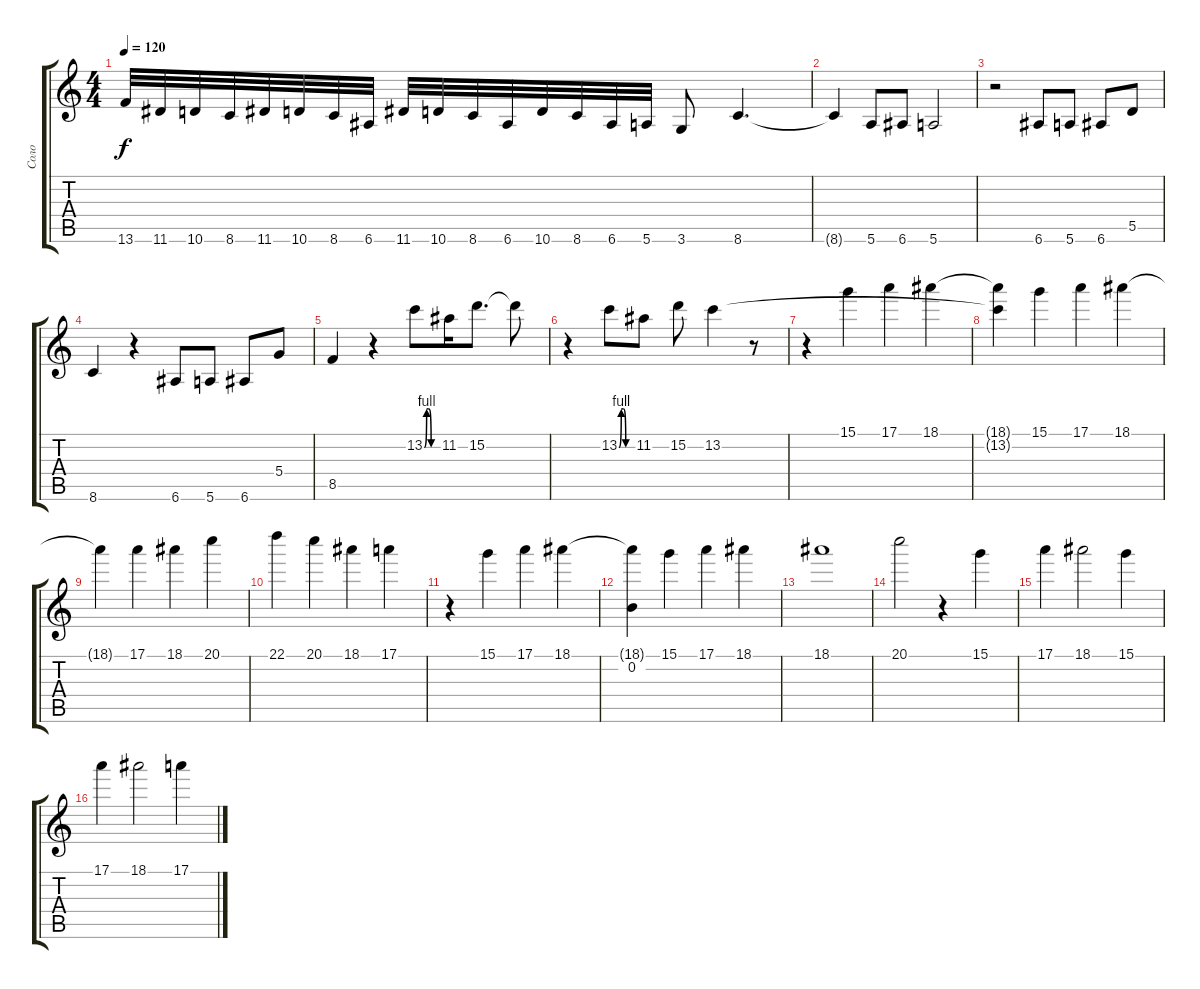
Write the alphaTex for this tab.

\track ("Соло" "Соло") {instrument overdrivenguitar}
\staff {score tabs}
\tuning (E4 B3 G3 D3 A2 E2) {hide}
\ts (4 4)
\tempo 120
\clef g2
\ks c
13.6.32{dy f} 11.6.32 10.6.32 8.6.32 11.6.32 10.6.32 8.6.32 6.6.32 11.6.32 10.6.32 8.6.32 6.6.32 10.6.32 8.6.32 6.6.32 5.6.32 3.6.8 8.6.4{d} |
8.6{t}.4 5.6.8 6.6.8 5.6.2 |
r.2 6.6.8 5.6.8 6.6.8 5.5.8 |
8.6.4 r.4 6.6.8 5.6.8 6.6.8 5.4.8 |
8.5.4 r.4 13.2{be (custom 0 0 10 4 20 4 30 0 60 0)}.8 11.2.16 15.2.8{d} 15.2{t}.8 |
r.4 13.2{be (custom 0 0 10 4 20 4 30 0 60 0)}.8 11.2.8 15.2.8 13.2.4 r.8 |
r.4 15.1.4 17.1.4 18.1.4 |
(18.1{t} 13.2{t}).4 15.1.4 17.1.4 18.1.4 |
18.1{t}.4 17.1.4 18.1.4 20.1.4 |
22.1.4 20.1.4 18.1.4 17.1.4 |
r.4 15.1.4 17.1.4 18.1.4 |
(18.1{t} 0.2).4 15.1.4 17.1.4 18.1.4 |
18.1.1 |
20.1.2 r.4 15.1.4 |
17.1.4 18.1.2 15.1.4 |
17.1.4 18.1.2 17.1.4
